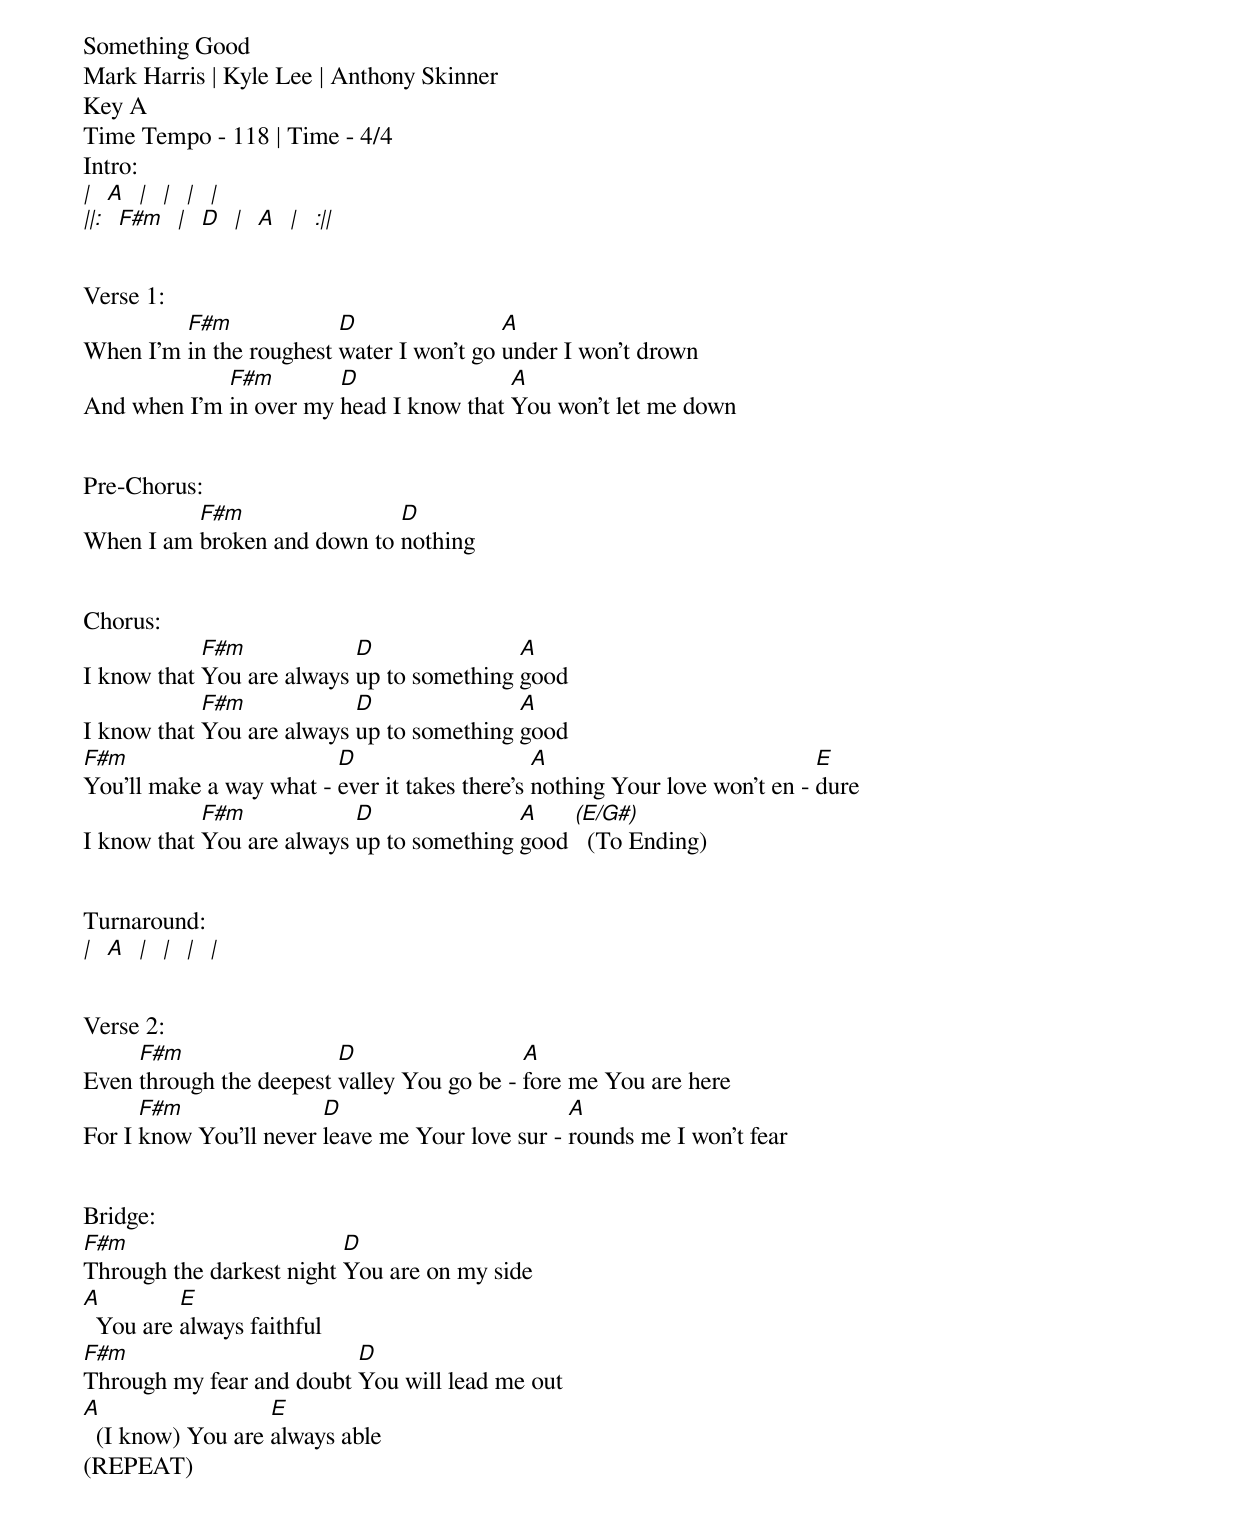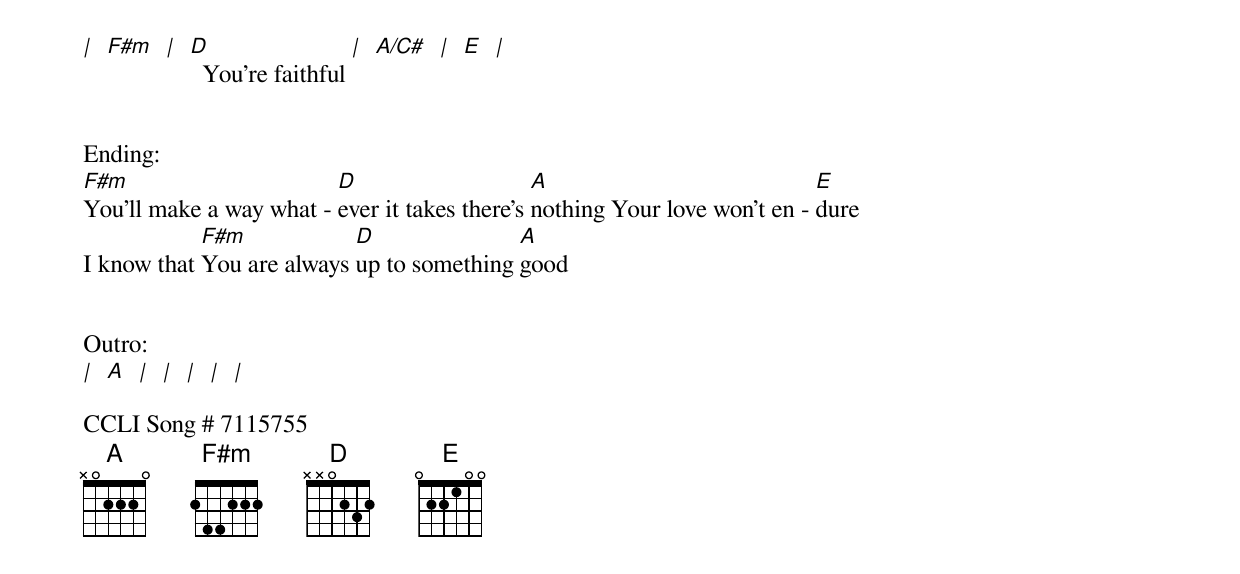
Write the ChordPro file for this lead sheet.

Something Good
Mark Harris | Kyle Lee | Anthony Skinner
Key A
Time Tempo - 118 | Time - 4/4
Intro:
[|]  [A]  [|]  [|]  [|]  [|]
[||:]  [F#m]  [|]  [D]  [|]  [A]  [|]  [:||]


Verse 1:
When I'm [F#m]in the roughest [D]water I won't go [A]under I won't drown
And when I'm [F#m]in over my [D]head I know that [A]You won't let me down


Pre-Chorus:
When I am [F#m]broken and down to [D]nothing


Chorus:
I know that [F#m]You are always [D]up to something [A]good
I know that [F#m]You are always [D]up to something [A]good
[F#m]You'll make a way what - [D]ever it takes there's [A]nothing Your love won't en - [E]dure
I know that [F#m]You are always [D]up to something [A]good [(E/G#)]  (To Ending)


Turnaround:
[|]  [A]  [|]  [|]  [|]  [|]


Verse 2:
Even [F#m]through the deepest [D]valley You go be - [A]fore me You are here
For I [F#m]know You'll never [D]leave me Your love sur - [A]rounds me I won't fear


Bridge:
[F#m]Through the darkest night [D]You are on my side
[A]  You are [E]always faithful
[F#m]Through my fear and doubt [D]You will lead me out
[A]  (I know) You are [E]always able
(REPEAT)

[|]  [F#m]  [|]  [D]  You're faithful [|]  [A/C#]  [|]  [E]  [|]


Ending:
[F#m]You'll make a way what - [D]ever it takes there's [A]nothing Your love won't en - [E]dure
I know that [F#m]You are always [D]up to something [A]good


Outro:
[|]  [A]  [|]  [|]  [|]  [|]  [|]

CCLI Song # 7115755
